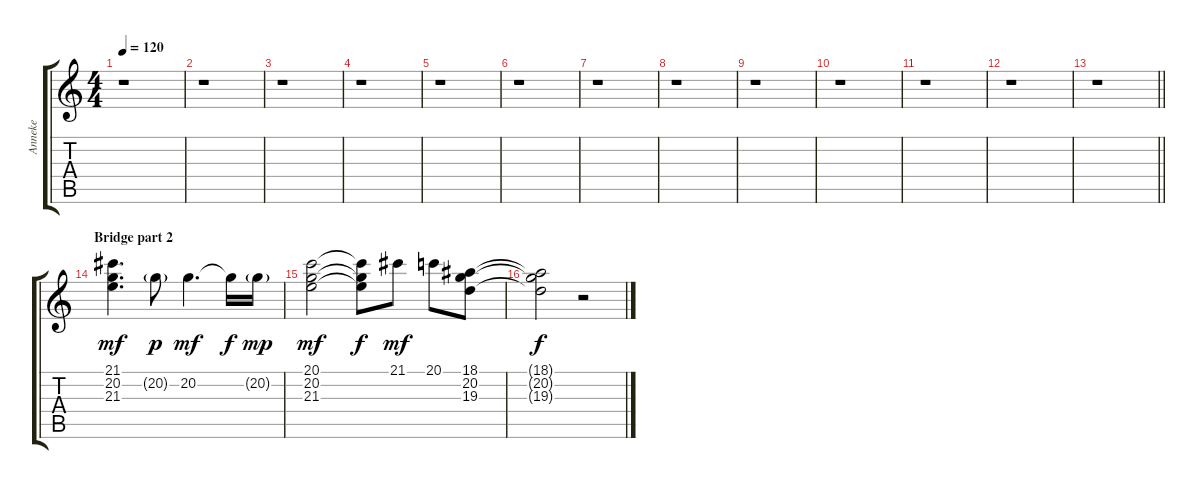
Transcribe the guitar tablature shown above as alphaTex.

\track ("Anneke" "Anneke") {instrument clarinet}
\staff {score tabs}
\tuning (E4 B3 G3 D3 A2 E2) {hide}
\ts (4 4)
\tempo 120
\clef g2
\ks c
r.1{dy f} |
r.1 |
r.1 |
r.1 |
r.1 |
r.1 |
r.1 |
r.1 |
r.1 |
r.1 |
r.1 |
r.1 |
\barLineRight lightlight
r.1 |
\section ("" "Bridge part 2")
(21.1 20.2 21.3).4{d dy mf} 20.2{g}.8{dy p} 20.2.4{d dy mf} 20.2{t}.16{dy f} 20.2{g}.16{dy mp} |
(20.1 20.2 21.3).2{dy mf} (20.1{t} 20.2{t} 21.3{t}).8{dy f} 21.1.8{dy mf} 20.1.8 (18.1 20.2 19.3).8 |
(18.1{t} 20.2{t} 19.3{t}).2{dy f} r.2
